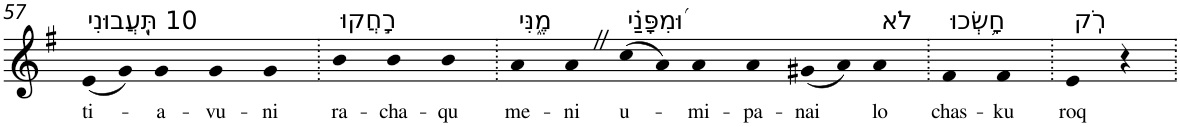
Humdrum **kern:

**kern	**text
*part1	*part1
*staff1	*staff1
*I"Piano	*
*I'Pno	*
!!LO:PB:g=z
*clefG2	*
*k[f#]	*
*G:	*
=57	=57
!LO:TX:a:t=10 תִּֽ֭עֲבוּנִי	!
!	!LO:LY:b
(8e	ti-
8g)	.
!	!LO:LY:b
4g	-a-
!	!LO:LY:b
4g	-vu-
!	!LO:LY:b
4g	-ni
=58.	=58.
!LO:TX:a:t=רָ֣חֲקוּ	!
!	!LO:LY:b
4b	ra-
!	!LO:LY:b
4b	-cha-
!	!LO:LY:b
4b	-qu
=59.	=59.
!LO:TX:a:t=מֶ֑נִּי	!
!	!LO:LY:b
4a	me-
!	!LO:LY:b
4aZ	-ni
!LO:TX:a:t=וּ֝מִפָּנַ֗י	!
!	!LO:LY:b
(8cc	u-
8a)	.
!	!LO:LY:b
4a	-mi-
!	!LO:LY:b
4a	-pa-
!	!LO:LY:b
(8g#X	-nai
8a)	.
!LO:TX:a:t=לֹא	!
!	!LO:LY:b
4a	lo
=60.	=60.
!LO:TX:a:t=חָ֥שְׂכוּ	!
!	!LO:LY:b
4f#	chas-
!	!LO:LY:b
4f#	-ku
=61.	=61.
!LO:TX:a:t=רֹֽק	!
!	!LO:LY:b
4e	roq
4r	.
=.	=.
*-	*-
